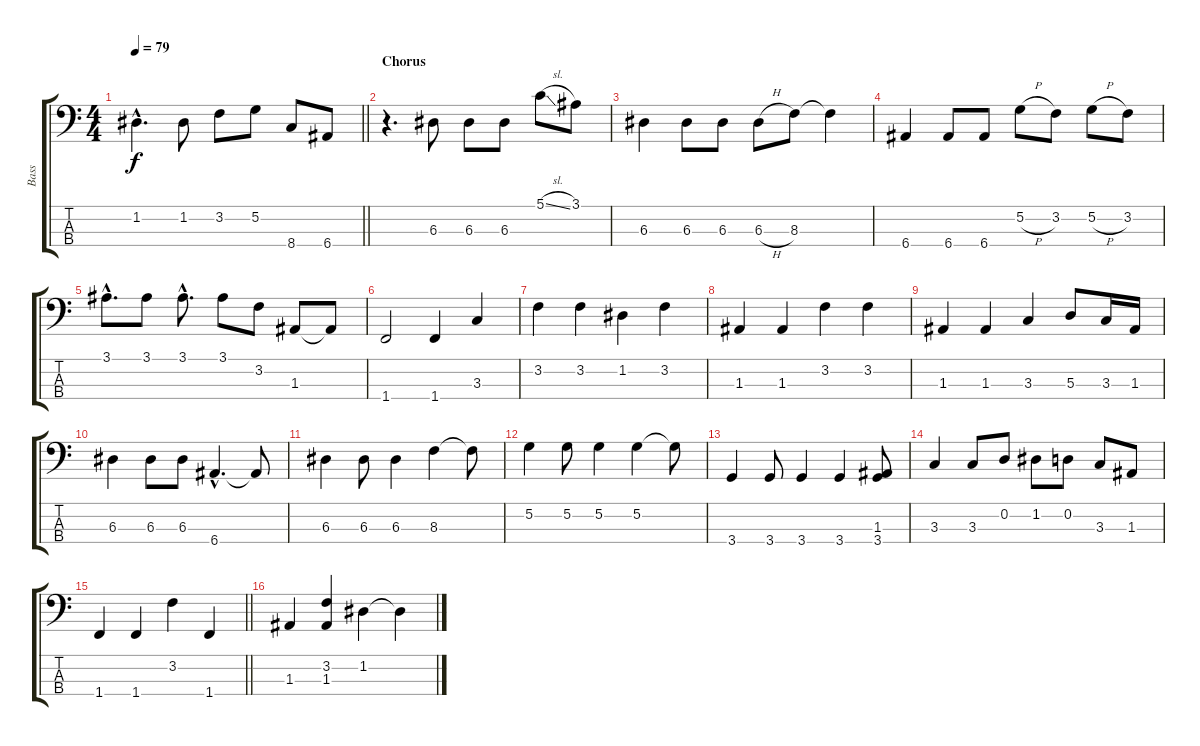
\track ("Bass" "Bass") {instrument electricbassfinger}
\staff {score tabs}
\tuning (G2 D2 A1 E1) {hide}
\ts (4 4)
\tempo 79
\clef f4
\barLineRight lightlight
\ks c
1.2{hac}.4{d dy f} 1.2.8 3.2.8 5.2.8 8.4.8 6.4.8 |
\section ("" "Chorus")
r.4{d} 6.3.8 6.3.8 6.3.8 5.1{sl}.8 3.1.8 |
6.3.4 6.3.8 6.3.8 6.3{h}.8 8.3.8 8.3{t}.4 |
6.4.4 6.4.8 6.4.8 5.2{h}.8 3.2.8 5.2{h}.8 3.2.8 |
3.1{hac}.8{d} 3.1.8 3.1{hac}.8{d} 3.1.8 3.2.8 1.3.8 1.3{t}.8 |
1.4.2 1.4.4 3.3.4 |
3.2.4 3.2.4 1.2.4 3.2.4 |
1.3.4 1.3.4 3.2.4 3.2.4 |
1.3.4 1.3.4 3.3.4 5.3.8 3.3.16 1.3.16 |
6.3.4 6.3.8 6.3.8 6.4{hac}.4{d} 6.4{t}.8 |
6.3.4 6.3.8 6.3.4 8.3.4 8.3{t}.8 |
5.2.4 5.2.8 5.2.4 5.2.4 5.2{t}.8 |
3.4.4 3.4.8 3.4.4 3.4.4 (1.3 3.4).8 |
3.3.4 3.3.8 0.2.8 1.2.8 0.2.8 3.3.8 1.3.8 |
\barLineRight lightlight
1.4.4 1.4.4 3.2.4 1.4.4 |
1.3.4 (3.2 1.3).4 1.2.4 1.2{t}.4
